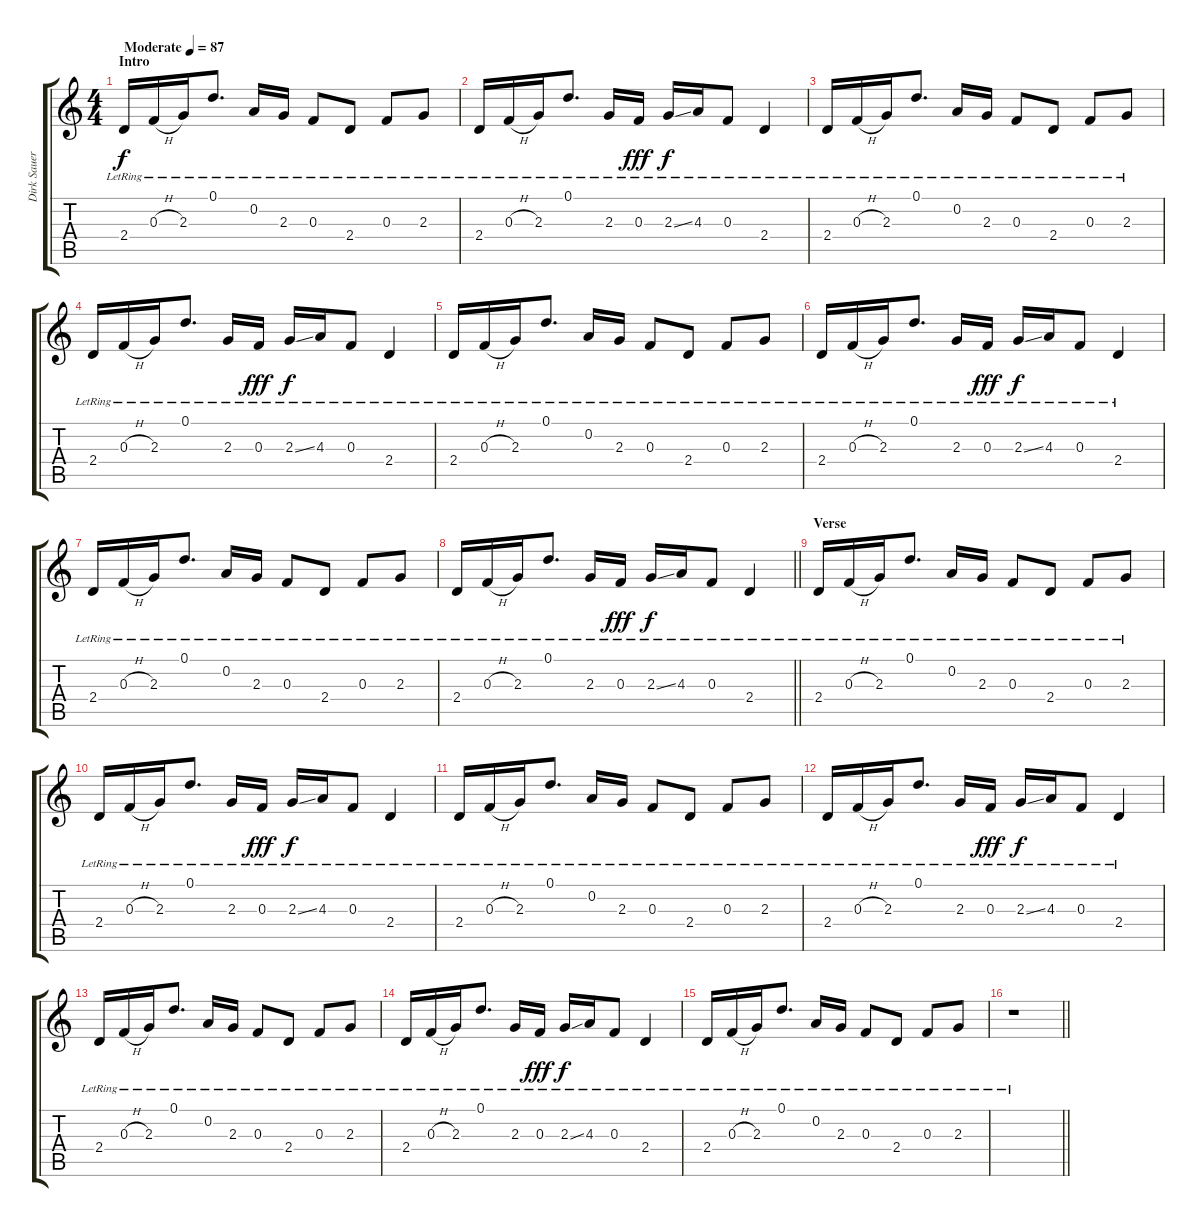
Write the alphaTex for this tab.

\track ("Dirk Sauer - Clean guitar" "Dirk Sauer") {instrument electricguitarclean}
\staff {score tabs}
\tuning (D4 A3 F3 C3 G2 D2) {hide}
\ts (4 4)
\section ("" "Intro")
\tempo (87 "Moderate")
\clef g2
\ks c
2.4{lr}.16{dy f instrument electricguitarclean} 0.3{h lr}.16 2.3{lr}.16 0.1{lr}.8{d} 0.2{lr}.16 2.3{lr}.16 0.3{lr}.8 2.4{lr}.8 0.3{lr}.8 2.3{lr}.8 |
2.4{lr}.16 0.3{h lr}.16 2.3{lr}.16 0.1{lr}.8{d} 2.3{lr}.16 0.3{lr}.16{dy fff} 2.3{ss lr}.16{dy f} 4.3{lr}.16 0.3{lr}.8 2.4{lr}.4 |
2.4{lr}.16 0.3{h lr}.16 2.3{lr}.16 0.1{lr}.8{d} 0.2{lr}.16 2.3{lr}.16 0.3{lr}.8 2.4{lr}.8 0.3{lr}.8 2.3{lr}.8 |
2.4{lr}.16 0.3{h lr}.16 2.3{lr}.16 0.1{lr}.8{d} 2.3{lr}.16 0.3{lr}.16{dy fff} 2.3{ss lr}.16{dy f} 4.3{lr}.16 0.3{lr}.8 2.4{lr}.4 |
2.4{lr}.16 0.3{h lr}.16 2.3{lr}.16 0.1{lr}.8{d} 0.2{lr}.16 2.3{lr}.16 0.3{lr}.8 2.4{lr}.8 0.3{lr}.8 2.3{lr}.8 |
2.4{lr}.16 0.3{h lr}.16 2.3{lr}.16 0.1{lr}.8{d} 2.3{lr}.16 0.3{lr}.16{dy fff} 2.3{ss lr}.16{dy f} 4.3{lr}.16 0.3{lr}.8 2.4{lr}.4 |
2.4{lr}.16 0.3{h lr}.16 2.3{lr}.16 0.1{lr}.8{d} 0.2{lr}.16 2.3{lr}.16 0.3{lr}.8 2.4{lr}.8 0.3{lr}.8 2.3{lr}.8 |
\barLineRight lightlight
2.4{lr}.16 0.3{h lr}.16 2.3{lr}.16 0.1{lr}.8{d} 2.3{lr}.16 0.3{lr}.16{dy fff} 2.3{ss lr}.16{dy f} 4.3{lr}.16 0.3{lr}.8 2.4{lr}.4 |
\section ("" "Verse")
2.4{lr}.16 0.3{h lr}.16 2.3{lr}.16 0.1{lr}.8{d} 0.2{lr}.16 2.3{lr}.16 0.3{lr}.8 2.4{lr}.8 0.3{lr}.8 2.3{lr}.8 |
2.4{lr}.16 0.3{h lr}.16 2.3{lr}.16 0.1{lr}.8{d} 2.3{lr}.16 0.3{lr}.16{dy fff} 2.3{ss lr}.16{dy f} 4.3{lr}.16 0.3{lr}.8 2.4{lr}.4 |
2.4{lr}.16 0.3{h lr}.16 2.3{lr}.16 0.1{lr}.8{d} 0.2{lr}.16 2.3{lr}.16 0.3{lr}.8 2.4{lr}.8 0.3{lr}.8 2.3{lr}.8 |
2.4{lr}.16 0.3{h lr}.16 2.3{lr}.16 0.1{lr}.8{d} 2.3{lr}.16 0.3{lr}.16{dy fff} 2.3{ss lr}.16{dy f} 4.3{lr}.16 0.3{lr}.8 2.4{lr}.4 |
2.4{lr}.16 0.3{h lr}.16 2.3{lr}.16 0.1{lr}.8{d} 0.2{lr}.16 2.3{lr}.16 0.3{lr}.8 2.4{lr}.8 0.3{lr}.8 2.3{lr}.8 |
2.4{lr}.16 0.3{h lr}.16 2.3{lr}.16 0.1{lr}.8{d} 2.3{lr}.16 0.3{lr}.16{dy fff} 2.3{ss lr}.16{dy f} 4.3{lr}.16 0.3{lr}.8 2.4{lr}.4 |
2.4{lr}.16 0.3{h lr}.16 2.3{lr}.16 0.1{lr}.8{d} 0.2{lr}.16 2.3{lr}.16 0.3{lr}.8 2.4{lr}.8 0.3{lr}.8 2.3{lr}.8 |
\barLineRight lightlight
r.1
